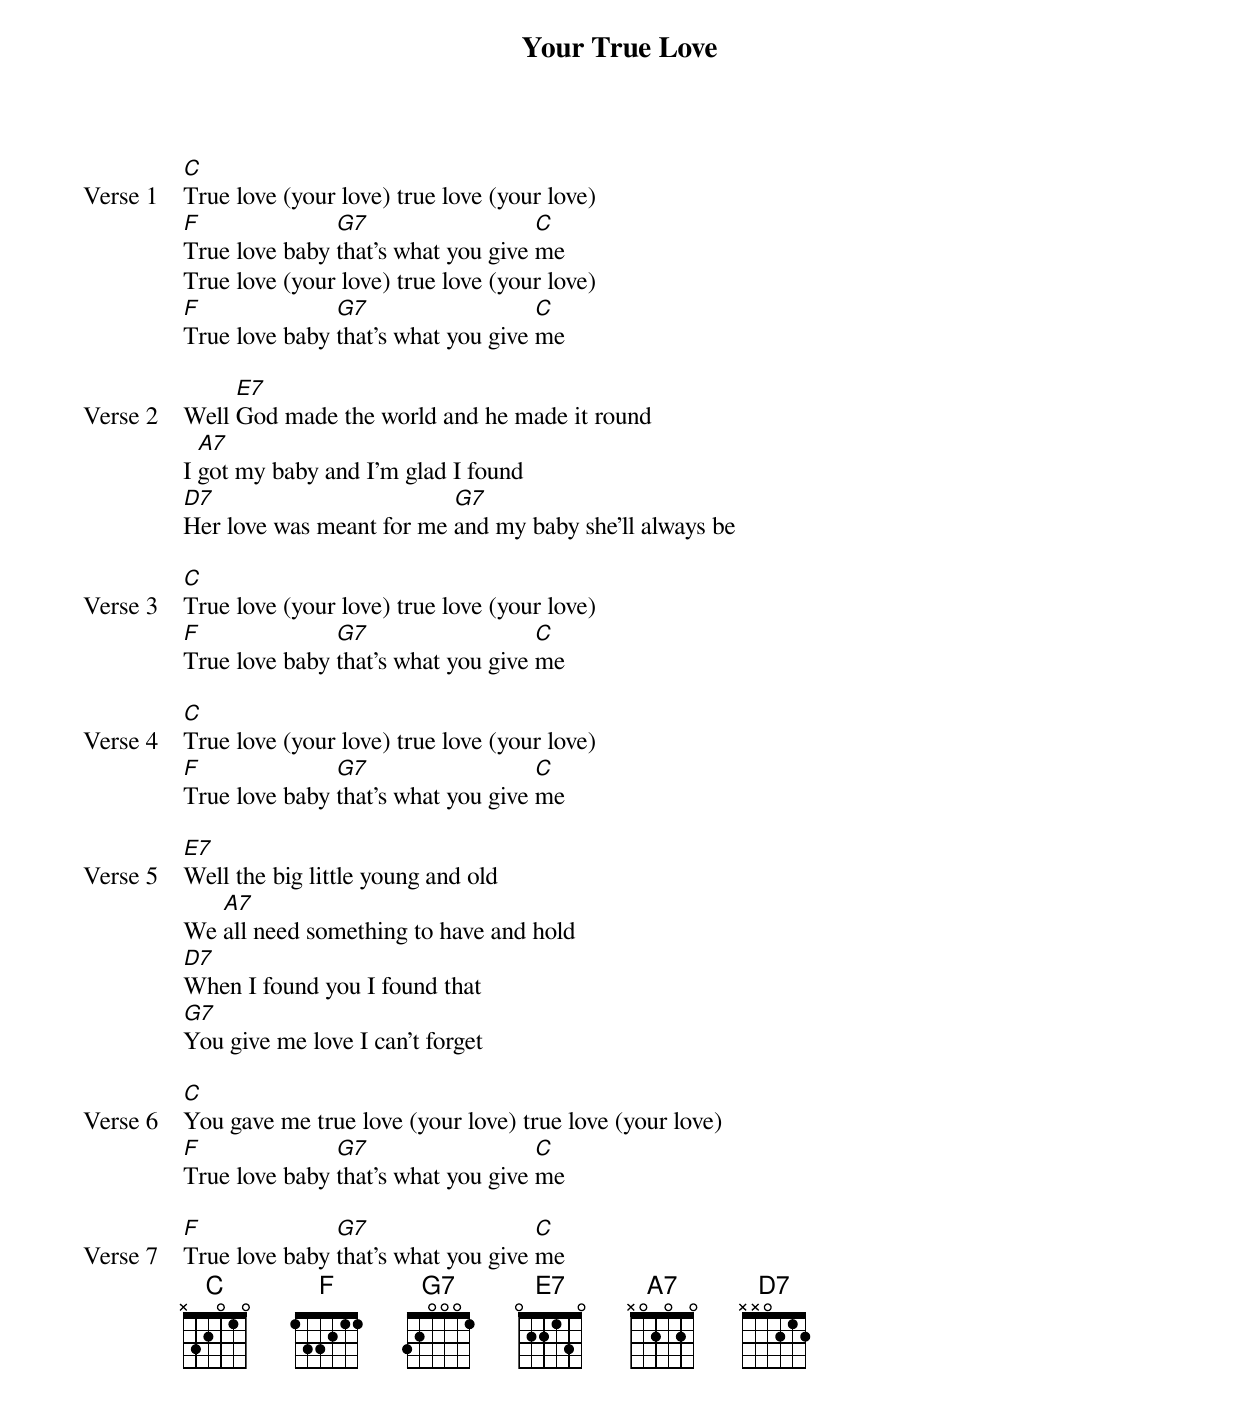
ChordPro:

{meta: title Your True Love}
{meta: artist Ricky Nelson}
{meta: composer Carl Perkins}

{start_of_verse: Verse 1}
[C]True love (your love) true love (your love)
[F]True love baby [G7]that's what you give [C]me
True love (your love) true love (your love)
[F]True love baby [G7]that's what you give [C]me
{end_of_verse}

{start_of_verse: Verse 2}
Well [E7]God made the world and he made it round
I [A7]got my baby and I'm glad I found
[D7]Her love was meant for me [G7]and my baby she'll always be
{end_of_verse}

{start_of_verse: Verse 3}
[C]True love (your love) true love (your love)
[F]True love baby [G7]that's what you give [C]me
{end_of_verse}

{start_of_verse: Verse 4}
[C]True love (your love) true love (your love)
[F]True love baby [G7]that's what you give [C]me
{end_of_verse}

{start_of_verse: Verse 5}
[E7]Well the big little young and old
We [A7]all need something to have and hold
[D7]When I found you I found that
[G7]You give me love I can't forget
{end_of_verse}

{start_of_verse: Verse 6}
[C]You gave me true love (your love) true love (your love)
[F]True love baby [G7]that's what you give [C]me
{end_of_verse}

{start_of_verse: Verse 7}
[F]True love baby [G7]that's what you give [C]me
{end_of_verse}
